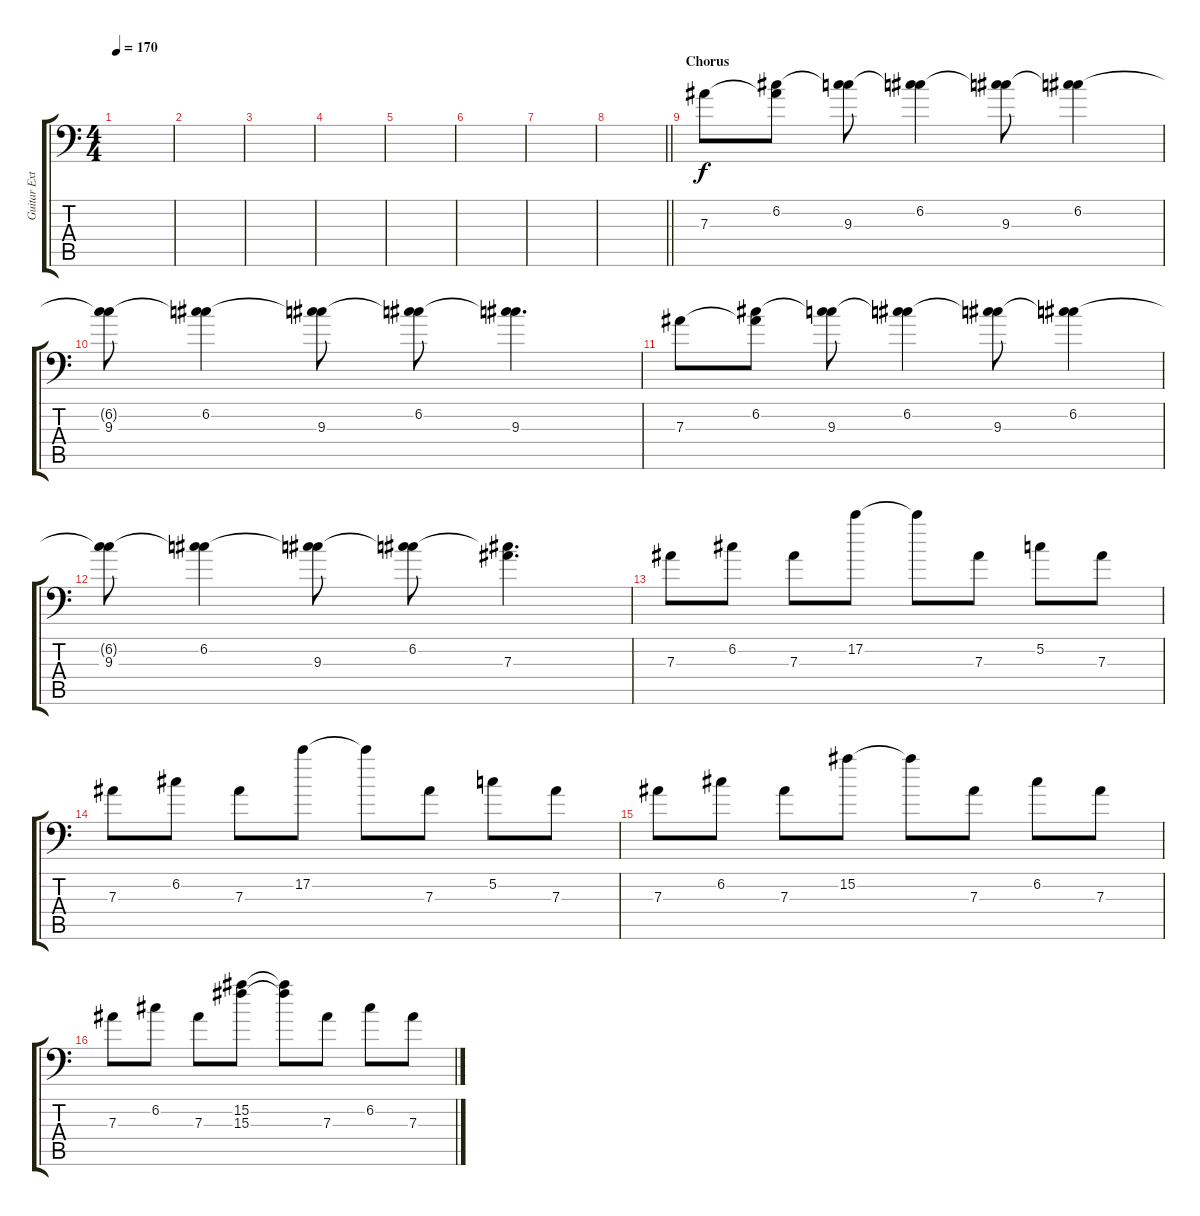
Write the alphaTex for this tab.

\track ("Guitar Extra" "Guitar Ext") {instrument overdrivenguitar}
\staff {score tabs}
\tuning (C4 G3 Eb3 Bb2 F2 Bb1) {hide}
\ts (4 4)
\tempo 170
\clef f4
\ks c
|
|
|
|
|
|
|
\barLineRight lightlight
|
\section ("" "Chorus")
7.3.8{dy f volume 14} (6.2 7.3{t}).8 (6.2{t} 9.3).8 (6.2 9.3{t}).4 (6.2{t} 9.3).8 (6.2 9.3{t}).4 |
(6.2{t} 9.3).8 (6.2 9.3{t}).4 (6.2{t} 9.3).8 (6.2 9.3{t}).8 (6.2{t} 9.3).4{d} |
7.3.8 (6.2 7.3{t}).8 (6.2{t} 9.3).8 (6.2 9.3{t}).4 (6.2{t} 9.3).8 (6.2 9.3{t}).4 |
(6.2{t} 9.3).8 (6.2 9.3{t}).4 (6.2{t} 9.3).8 (6.2 9.3{t}).8 (6.2{t} 7.3).4{d} |
7.3.8 6.2.8 7.3.8 17.2.8 17.2{t}.8 7.3.8 5.2.8 7.3.8 |
7.3.8 6.2.8 7.3.8 17.2.8 17.2{t}.8 7.3.8 5.2.8 7.3.8 |
7.3.8 6.2.8 7.3.8 15.2.8 15.2{t}.8 7.3.8 6.2.8 7.3.8 |
7.3.8 6.2.8 7.3.8 (15.2 15.3).8 (15.2{t} 15.3{t}).8 7.3.8 6.2.8 7.3.8
